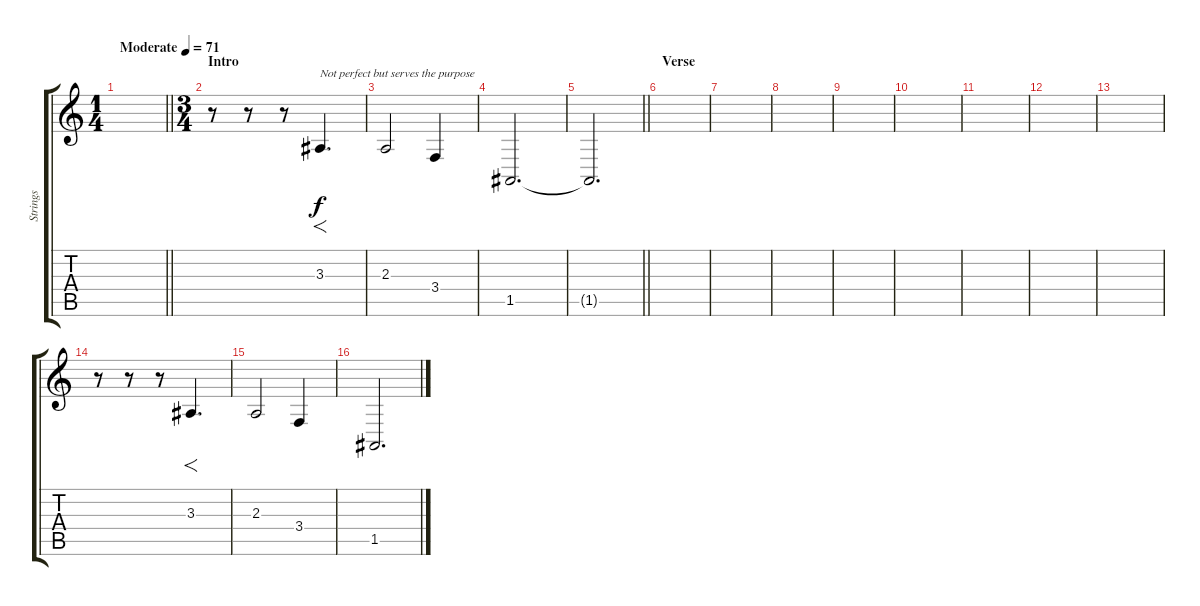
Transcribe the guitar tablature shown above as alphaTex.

\track ("Strings" "Strings") {instrument stringensemble1}
\staff {score tabs}
\tuning (E4 B3 G3 D3 A2 E2) {hide}
\ts (1 4)
\tempo (71 "Moderate")
\clef g2
\barLineRight lightlight
\ks c
|
\ts (3 4)
\section ("" "Intro")
r.8 r.8 r.8 3.3.4{f d txt "Not perfect but serves the purpose"} |
2.3.2 3.4.4 |
1.5.2{d} |
\barLineRight lightlight
1.5{t}.2{d volume 0} |
\section ("" "Verse")
|
|
|
|
|
|
|
|
r.8{volume 10} r.8 r.8 3.3.4{f d} |
2.3.2 3.4.4 |
1.5.2{d}
